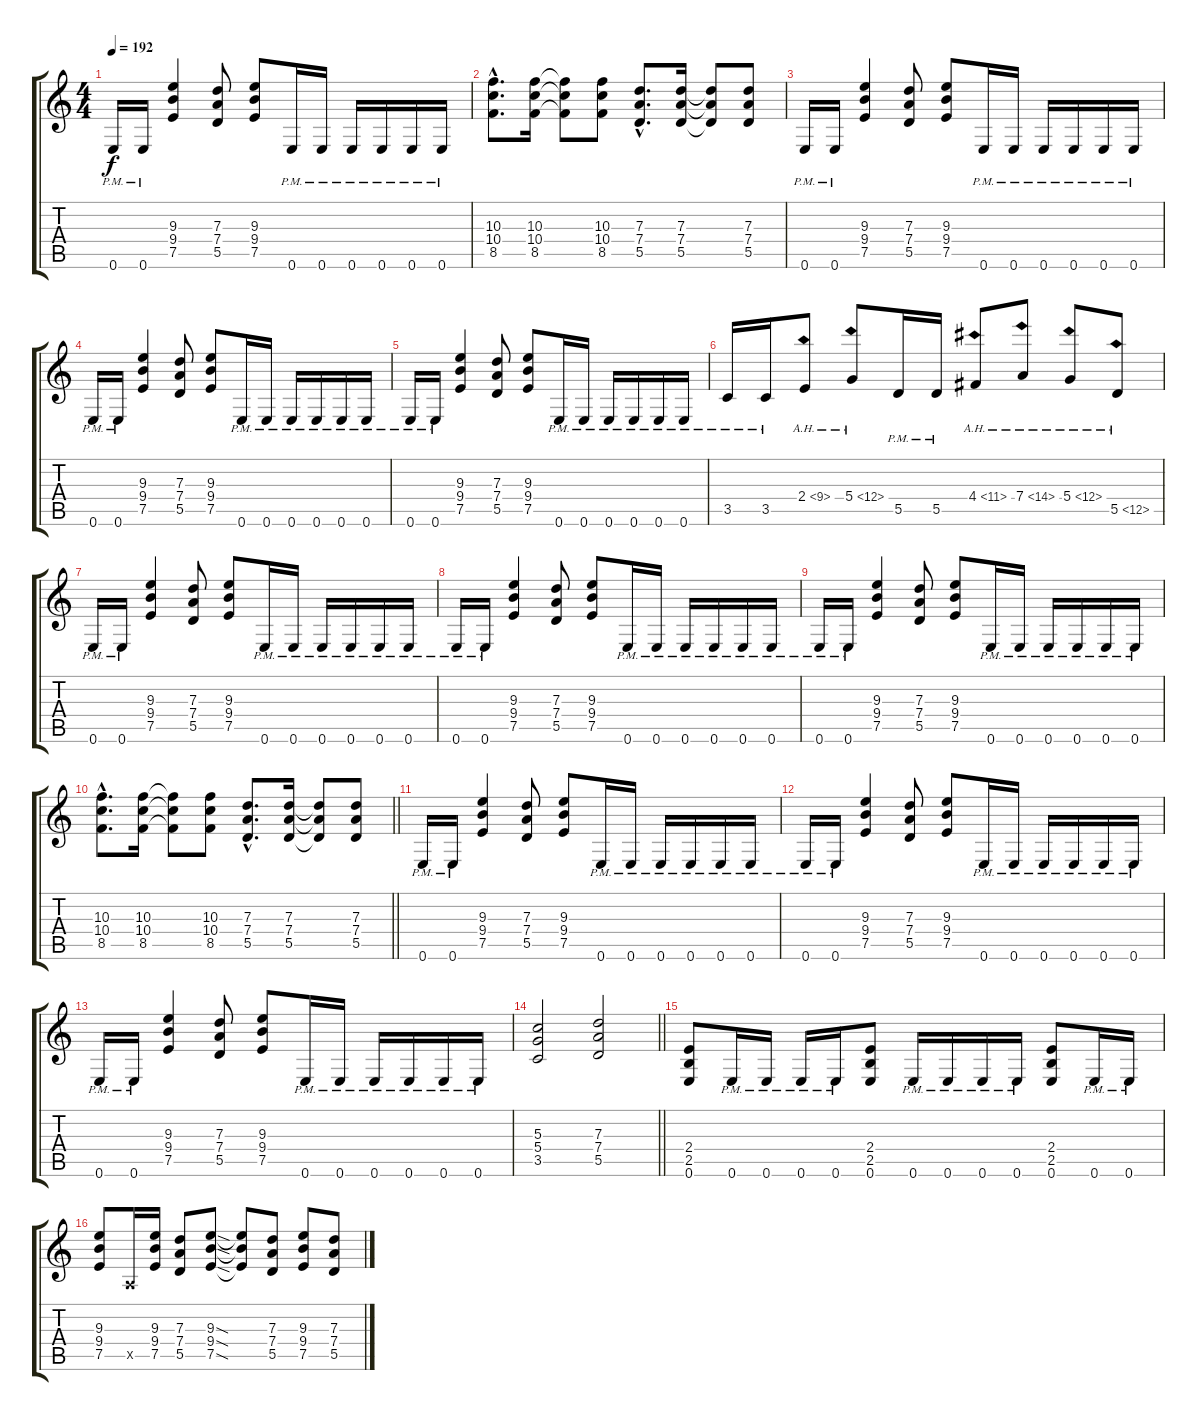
\track "" {instrument distortionguitar}
\staff {score tabs}
\tuning (E4 B3 G3 D3 A2 E2) {hide}
\ts (4 4)
\tempo 192
\clef g2
\ks c
0.6{pm}.16{dy f} 0.6{pm}.16 (9.3 9.4 7.5).4 (7.3 7.4 5.5).8 (9.3 9.4 7.5).8 0.6{pm}.16 0.6{pm}.16 0.6{pm}.16 0.6{pm}.16 0.6{pm}.16 0.6{pm}.16 |
(10.3{hac} 10.4{hac} 8.5{hac}).8{d} (10.3 10.4 8.5).16 (10.3{t} 10.4{t} 8.5{t}).8 (10.3 10.4 8.5).8 (7.3{hac} 7.4{hac} 5.5{hac}).8{d} (7.3 7.4 5.5).16 (7.3{t} 7.4{t} 5.5{t}).8 (7.3 7.4 5.5).8 |
0.6{pm}.16 0.6{pm}.16 (9.3 9.4 7.5).4 (7.3 7.4 5.5).8 (9.3 9.4 7.5).8 0.6{pm}.16 0.6{pm}.16 0.6{pm}.16 0.6{pm}.16 0.6{pm}.16 0.6{pm}.16 |
0.6{pm}.16 0.6{pm}.16 (9.3 9.4 7.5).4 (7.3 7.4 5.5).8 (9.3 9.4 7.5).8 0.6{pm}.16 0.6{pm}.16 0.6{pm}.16 0.6{pm}.16 0.6{pm}.16 0.6{pm}.16 |
0.6{pm}.16 0.6{pm}.16 (9.3 9.4 7.5).4 (7.3 7.4 5.5).8 (9.3 9.4 7.5).8 0.6{pm}.16 0.6{pm}.16 0.6{pm}.16 0.6{pm}.16 0.6{pm}.16 0.6{pm}.16 |
3.5{pm}.16 3.5{pm}.16 2.4{ah 7}.8 5.4{ah 7}.8 5.5{pm}.16 5.5{pm}.16 4.4{ah 7}.8 7.4{ah 7}.8 5.4{ah 7}.8 5.5{ah 7}.8 |
0.6{pm}.16 0.6{pm}.16 (9.3 9.4 7.5).4 (7.3 7.4 5.5).8 (9.3 9.4 7.5).8 0.6{pm}.16 0.6{pm}.16 0.6{pm}.16 0.6{pm}.16 0.6{pm}.16 0.6{pm}.16 |
0.6{pm}.16 0.6{pm}.16 (9.3 9.4 7.5).4 (7.3 7.4 5.5).8 (9.3 9.4 7.5).8 0.6{pm}.16 0.6{pm}.16 0.6{pm}.16 0.6{pm}.16 0.6{pm}.16 0.6{pm}.16 |
0.6{pm}.16 0.6{pm}.16 (9.3 9.4 7.5).4 (7.3 7.4 5.5).8 (9.3 9.4 7.5).8 0.6{pm}.16 0.6{pm}.16 0.6{pm}.16 0.6{pm}.16 0.6{pm}.16 0.6{pm}.16 |
\barLineRight lightlight
(10.3{hac} 10.4{hac} 8.5{hac}).8{d} (10.3 10.4 8.5).16 (10.3{t} 10.4{t} 8.5{t}).8 (10.3 10.4 8.5).8 (7.3{hac} 7.4{hac} 5.5{hac}).8{d} (7.3 7.4 5.5).16 (7.3{t} 7.4{t} 5.5{t}).8 (7.3 7.4 5.5).8 |
0.6{pm}.16 0.6{pm}.16 (9.3 9.4 7.5).4 (7.3 7.4 5.5).8 (9.3 9.4 7.5).8 0.6{pm}.16 0.6{pm}.16 0.6{pm}.16 0.6{pm}.16 0.6{pm}.16 0.6{pm}.16 |
0.6{pm}.16 0.6{pm}.16 (9.3 9.4 7.5).4 (7.3 7.4 5.5).8 (9.3 9.4 7.5).8 0.6{pm}.16 0.6{pm}.16 0.6{pm}.16 0.6{pm}.16 0.6{pm}.16 0.6{pm}.16 |
0.6{pm}.16 0.6{pm}.16 (9.3 9.4 7.5).4 (7.3 7.4 5.5).8 (9.3 9.4 7.5).8 0.6{pm}.16 0.6{pm}.16 0.6{pm}.16 0.6{pm}.16 0.6{pm}.16 0.6{pm}.16 |
\barLineRight lightlight
(5.3 5.4 3.5).2 (7.3 7.4 5.5).2 |
(2.4 2.5 0.6).8 0.6{pm}.16 0.6{pm}.16 0.6{pm}.16 0.6{pm}.16 (2.4 2.5 0.6).8 0.6{pm}.16 0.6{pm}.16 0.6{pm}.16 0.6{pm}.16 (2.4 2.5 0.6).8 0.6{pm}.16 0.6{pm}.16 |
(9.3 9.4 7.5).8 0.5{x}.16 (9.3 9.4 7.5).16 (7.3 7.4 5.5).8 (9.3{sod} 9.4{sod} 7.5{sod}).8 (9.3{t} 9.4{t} 7.5{t}).8 (7.3 7.4 5.5).8 (9.3 9.4 7.5).8 (7.3 7.4 5.5).8
